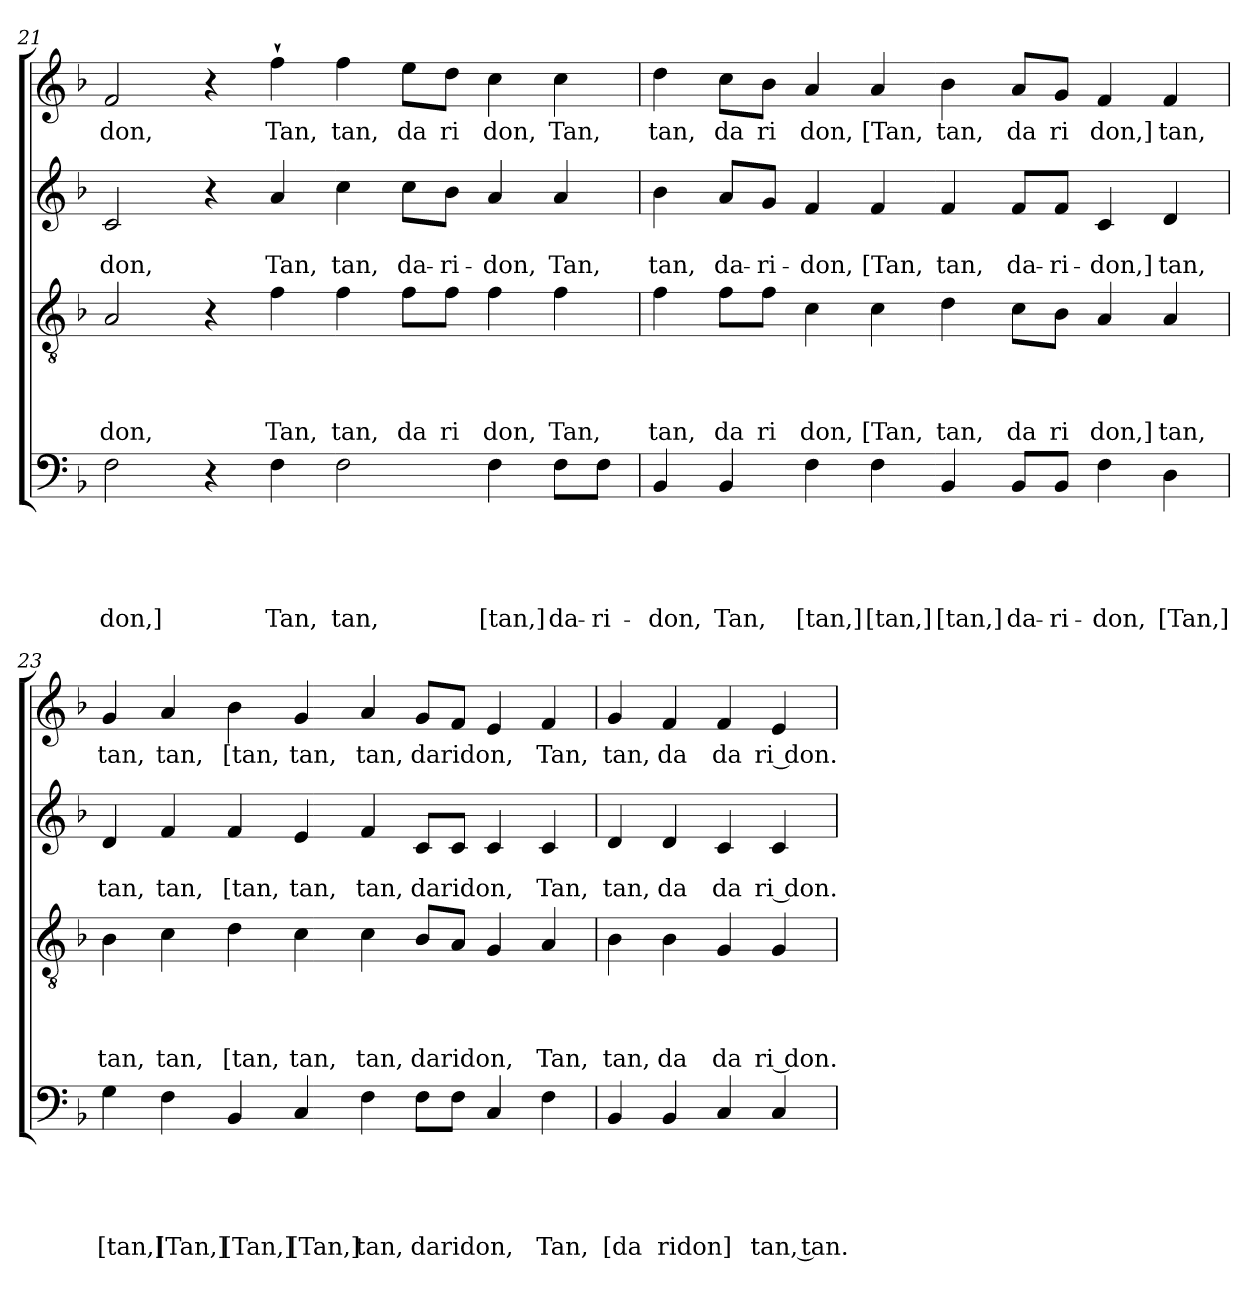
**kern	**text	**text	**text	**text	**text	**kern	**text	**text	**text	**text	**kern	**text	**text	**kern	**text
*part4	*part4	*part4	*part4	*part4	*part4	*part3	*part3	*part3	*part3	*part3	*part2	*part2	*part2	*part1	*part1
*staff4	*staff4	*staff4	*staff4	*staff4	*staff4	*staff3	*staff3	*staff3	*staff3	*staff3	*staff2	*staff2	*staff2	*staff1	*staff1
!!LO:PB:g=z
*clefF4	*	*	*	*	*	*clefGv2	*	*	*	*	*clefG2	*	*	*clefG2	*
*k[b-]	*	*	*	*	*	*k[b-]	*	*	*	*	*k[b-]	*	*	*k[b-]	*
*F:	*	*	*	*	*	*F:	*	*	*	*	*F:	*	*	*F:	*
=21	=21	=21	=21	=21	=21	=21	=21	=21	=21	=21	=21	=21	=21	=21	=21
!	!	!	!	!	!LO:LY:b	!	!	!	!	!LO:LY:b	!	!	!LO:LY:b	!	!LO:LY:b
2F\	.	.	.	.	don,]	2A/	.	.	.	-don,	2c/	.	-don,	2f/	don,
4r	.	.	.	.	.	4r	.	.	.	.	4r	.	.	4r	.
!	!	!	!	!	!LO:LY:b	!	!	!	!	!LO:LY:b	!	!	!LO:LY:b	!	!LO:LY:b
4F\	.	.	.	.	Tan,	4f\	.	.	.	Tan,	4a/	.	Tan,	4ff`>\	Tan,
!	!	!	!	!	!LO:LY:b	!	!	!	!	!LO:LY:b	!	!	!LO:LY:b	!	!LO:LY:b
2F\	.	.	.	.	tan,	4f\	.	.	.	tan,	4cc\	.	tan,	4ff\	tan,
!	!	!	!	!	!	!	!	!	!	!LO:LY:b	!	!	!LO:LY:b	!	!LO:LY:b
.	.	.	.	.	.	8f\L	.	.	.	da	8cc\L	.	da-	8ee\L	da
!	!	!	!	!	!	!	!	!	!	!LO:LY:b	!	!	!LO:LY:b	!	!LO:LY:b
.	.	.	.	.	.	8f\J	.	.	.	ri	8b-\J	.	-ri-	8dd\J	ri
!	!	!	!	!	!LO:LY:b	!	!	!	!	!LO:LY:b	!	!	!LO:LY:b	!	!LO:LY:b
4F\	.	.	.	.	[tan,]	4f\	.	.	.	don,	4a/	.	-don,	4cc\	don,
!	!	!	!	!	!LO:LY:b	!	!	!	!	!LO:LY:b	!	!	!LO:LY:b	!	!LO:LY:b
8F\L	.	.	.	.	da-	4f\	.	.	.	Tan,	4a/	.	Tan,	4cc\	Tan,
!	!	!	!	!	!LO:LY:b	!	!	!	!	!	!	!	!	!	!
8F\J	.	.	.	.	-ri-	.	.	.	.	.	.	.	.	.	.
=22	=22	=22	=22	=22	=22	=22	=22	=22	=22	=22	=22	=22	=22	=22	=22
!	!	!	!	!	!LO:LY:b	!	!	!	!	!LO:LY:b	!	!	!LO:LY:b	!	!LO:LY:b
4BB-/	.	.	.	.	-don,	4f\	.	.	.	tan,	4b-\	.	tan,	4dd\	tan,
!	!	!	!	!	!LO:LY:b	!	!	!	!	!LO:LY:b	!	!	!LO:LY:b	!	!LO:LY:b
4BB-/	.	.	.	.	Tan,	8f\L	.	.	.	da	8a/L	.	da-	8cc\L	da
!	!	!	!	!	!	!	!	!	!	!LO:LY:b	!	!	!LO:LY:b	!	!LO:LY:b
.	.	.	.	.	.	8f\J	.	.	.	ri	8g/J	.	-ri-	8b-\J	ri
!	!	!	!	!	!LO:LY:b	!	!	!	!	!LO:LY:b	!	!	!LO:LY:b	!	!LO:LY:b
4F\	.	.	.	.	[tan,]	4c\	.	.	.	don,	4f/	.	-don,	4a/	don,
!	!	!	!	!	!LO:LY:b	!	!	!	!	!LO:LY:b	!	!	!LO:LY:b	!	!LO:LY:b
4F\	.	.	.	.	[tan,]	4c\	.	.	.	[Tan,	4f/	.	[Tan,	4a/	[Tan,
!	!	!	!	!	!LO:LY:b	!	!	!	!	!LO:LY:b	!	!	!LO:LY:b	!	!LO:LY:b
4BB-/	.	.	.	.	[tan,]	4d\	.	.	.	tan,	4f/	.	tan,	4b-\	tan,
!	!	!	!	!	!LO:LY:b	!	!	!	!	!LO:LY:b	!	!	!LO:LY:b	!	!LO:LY:b
8BB-/L	.	.	.	.	da-	8c\L	.	.	.	da	8f/L	.	da-	8a/L	da
!	!	!	!	!	!LO:LY:b	!	!	!	!	!LO:LY:b	!	!	!LO:LY:b	!	!LO:LY:b
8BB-/J	.	.	.	.	-ri-	8B-\J	.	.	.	ri	8f/J	.	-ri-	8g/J	ri
!	!	!	!	!	!LO:LY:b	!	!	!	!	!LO:LY:b	!	!	!LO:LY:b	!	!LO:LY:b
4F\	.	.	.	.	-don,	4A/	.	.	.	don,]	4c/	.	-don,]	4f/	don,]
!	!	!	!	!	!LO:LY:b	!	!	!	!	!LO:LY:b	!	!	!LO:LY:b	!	!LO:LY:b
4D\	.	.	.	.	[Tan,]	4A/	.	.	.	tan,	4d/	.	tan,	4f/	tan,
!!LO:LB:g=z
=23	=23	=23	=23	=23	=23	=23	=23	=23	=23	=23	=23	=23	=23	=23	=23
!	!	!	!	!	!LO:LY:b	!	!	!	!	!LO:LY:b	!	!	!LO:LY:b	!	!LO:LY:b
4G\	.	.	.	.	[tan,]	4B-\	.	.	.	tan,	4d/	.	tan,	4g/	tan,
!	!	!	!	!	!LO:LY:b	!	!	!	!	!LO:LY:b	!	!	!LO:LY:b	!	!LO:LY:b
4F\	.	.	.	.	[Tan,]	4c\	.	.	.	tan,	4f/	.	tan,	4a/	tan,
!	!	!	!	!	!LO:LY:b	!	!	!	!	!LO:LY:b	!	!	!LO:LY:b	!	!LO:LY:b
4BB-/	.	.	.	.	[Tan,]	4d\	.	.	.	[tan,	4f/	.	[tan,	4b-\	[tan,
!	!	!	!	!	!LO:LY:b	!	!	!	!	!LO:LY:b	!	!	!LO:LY:b	!	!LO:LY:b
4C/	.	.	.	.	[Tan,]	4c\	.	.	.	tan,	4e/	.	tan,	4g/	tan,
!	!	!	!	!	!LO:LY:b	!	!	!	!	!LO:LY:b	!	!	!LO:LY:b	!	!LO:LY:b
4F\	.	.	.	.	tan,	4c\	.	.	.	tan,	4f/	.	tan,	4a/	tan,
!	!	!	!	!	!LO:LY:b	!	!	!	!	!LO:LY:b	!	!	!LO:LY:b	!	!LO:LY:b
8F\L	.	.	.	.	daridon,	8B-/L	.	.	.	daridon,	8c/L	.	daridon,	8g/L	daridon,
8F\J	.	.	.	.	.	8A/J	.	.	.	.	8c/J	.	.	8f/J	.
4C/	.	.	.	.	.	4G/	.	.	.	.	4c/	.	.	4e/	.
!	!	!	!	!	!LO:LY:b	!	!	!	!	!LO:LY:b	!	!	!LO:LY:b	!	!LO:LY:b
4F\	.	.	.	.	Tan,	4A/	.	.	.	Tan,	4c/	.	Tan,	4f/	Tan,
=24	=24	=24	=24	=24	=24	=24	=24	=24	=24	=24	=24	=24	=24	=24	=24
!	!	!	!	!	!LO:LY:b	!	!	!	!	!LO:LY:b	!	!	!LO:LY:b	!	!LO:LY:b
4BB-/	.	.	.	.	[da	4B-\	.	.	.	tan,	4d/	.	tan,	4g/	tan,
!	!	!	!	!	!LO:LY:b	!	!	!	!	!LO:LY:b	!	!	!LO:LY:b	!	!LO:LY:b
4BB-/	.	.	.	.	ridon]	4B-\	.	.	.	da	4d/	.	da	4f/	da
!	!	!	!	!	!	!	!	!	!	!LO:LY:b	!	!	!LO:LY:b	!	!LO:LY:b
4C/	.	.	.	.	.	4G/	.	.	.	da	4c/	.	da	4f/	da
!	!	!	!	!	!LO:LY:b	!	!	!	!	!LO:LY:b	!	!	!LO:LY:b	!	!LO:LY:b
4C/	.	.	.	.	tan, tan.	4G/	.	.	.	ri don.	4c/	.	ri don.	4e/	ri don.
=	=	=	=	=	=	=	=	=	=	=	=	=	=	=	=
*-	*-	*-	*-	*-	*-	*-	*-	*-	*-	*-	*-	*-	*-	*-	*-
